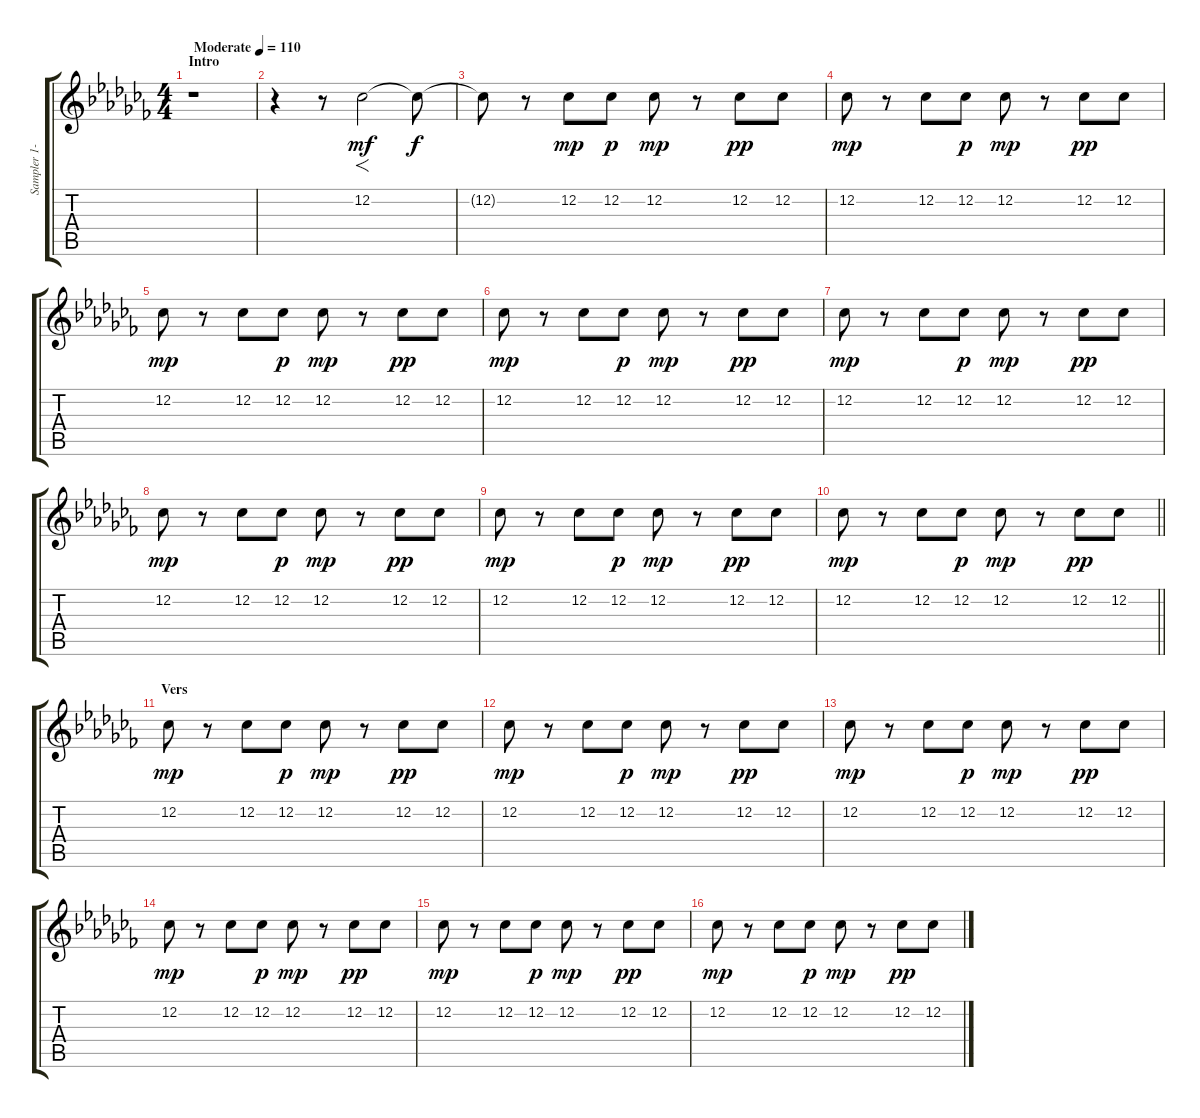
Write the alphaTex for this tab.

\track ("Sampler 1- Joe Hahn" "Sampler 1-") {instrument fx4atmosphere}
\staff {score tabs}
\tuning (E4 B3 G3 D3 A2 E2) {hide}
\ts (4 4)
\section ("" "Intro")
\tempo (110 "Moderate")
\clef g2
\ks abminor
r.1{dy mf instrument fx4atmosphere} |
r.4 r.8 12.2.2{f} 12.2{t}.8{dy f} |
12.2{t}.8 r.8 12.2.8{dy mp} 12.2.8{dy p} 12.2.8{dy mp} r.8 12.2.8{dy pp} 12.2.8 |
12.2.8{dy mp} r.8 12.2.8 12.2.8{dy p} 12.2.8{dy mp} r.8 12.2.8{dy pp} 12.2.8 |
12.2.8{dy mp} r.8 12.2.8 12.2.8{dy p} 12.2.8{dy mp} r.8 12.2.8{dy pp} 12.2.8 |
12.2.8{dy mp} r.8 12.2.8 12.2.8{dy p} 12.2.8{dy mp} r.8 12.2.8{dy pp} 12.2.8 |
12.2.8{dy mp} r.8 12.2.8 12.2.8{dy p} 12.2.8{dy mp} r.8 12.2.8{dy pp} 12.2.8 |
12.2.8{dy mp} r.8 12.2.8 12.2.8{dy p} 12.2.8{dy mp} r.8 12.2.8{dy pp} 12.2.8 |
12.2.8{dy mp} r.8 12.2.8 12.2.8{dy p} 12.2.8{dy mp} r.8 12.2.8{dy pp} 12.2.8 |
\barLineRight lightlight
12.2.8{dy mp} r.8 12.2.8 12.2.8{dy p} 12.2.8{dy mp} r.8 12.2.8{dy pp} 12.2.8 |
\section ("" "Vers")
12.2.8{dy mp} r.8 12.2.8 12.2.8{dy p} 12.2.8{dy mp} r.8 12.2.8{dy pp} 12.2.8 |
12.2.8{dy mp} r.8 12.2.8 12.2.8{dy p} 12.2.8{dy mp} r.8 12.2.8{dy pp} 12.2.8 |
12.2.8{dy mp} r.8 12.2.8 12.2.8{dy p} 12.2.8{dy mp} r.8 12.2.8{dy pp} 12.2.8 |
12.2.8{dy mp} r.8 12.2.8 12.2.8{dy p} 12.2.8{dy mp} r.8 12.2.8{dy pp} 12.2.8 |
12.2.8{dy mp} r.8 12.2.8 12.2.8{dy p} 12.2.8{dy mp} r.8 12.2.8{dy pp} 12.2.8 |
12.2.8{dy mp} r.8 12.2.8 12.2.8{dy p} 12.2.8{dy mp} r.8 12.2.8{dy pp} 12.2.8
